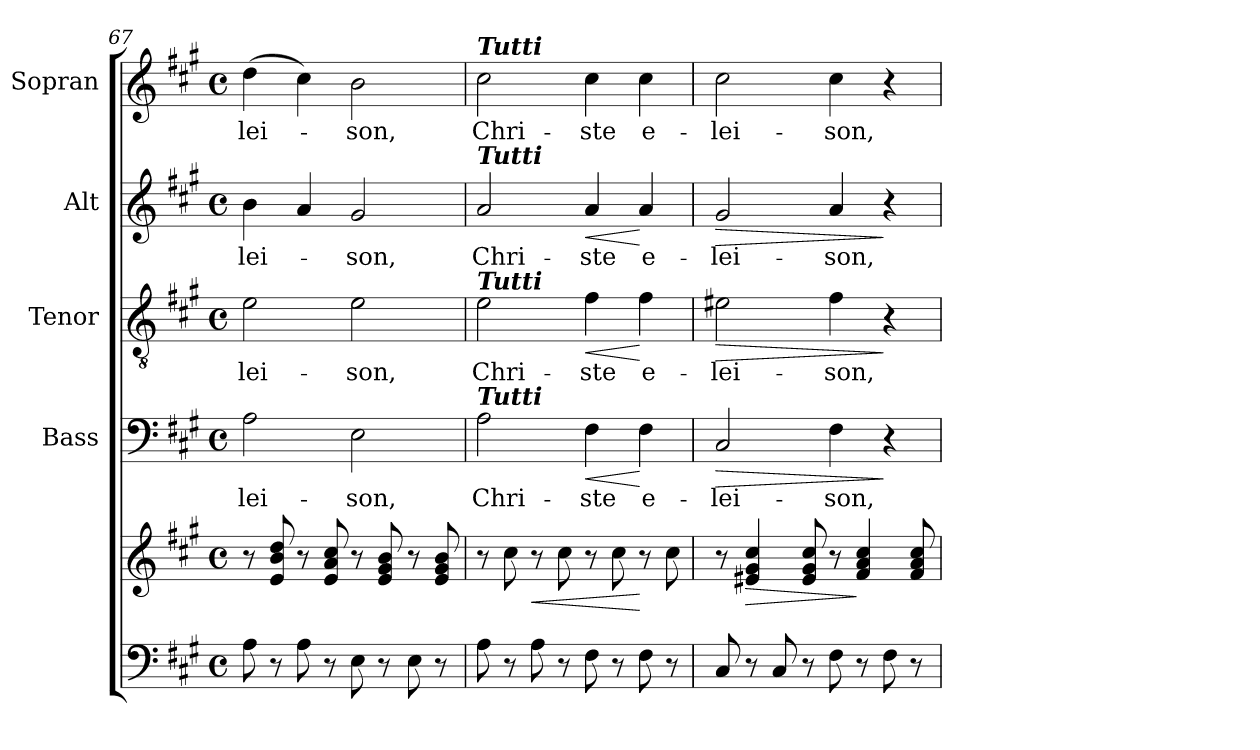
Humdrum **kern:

**kern	**kern	**dynam	**kern	**text	**dynam	**kern	**text	**dynam	**kern	**text	**dynam	**kern	**text
*part5	*part5	*part5	*part4	*part4	*part4	*part3	*part3	*part3	*part2	*part2	*part2	*part1	*part1
*staff6	*staff5	*staff5/6	*staff4	*staff4	*staff4	*staff3	*staff3	*staff3	*staff2	*staff2	*staff2	*staff1	*staff1
*	*	*	*I"Bass	*	*	*I"Tenor	*	*	*I"Alt	*	*	*I"Sopran	*
*	*	*	*I'B.	*	*	*I'T.	*	*	*I'A.	*	*	*I'S.	*
*clefF4	*clefG2	*	*clefF4	*	*	*clefGv2	*	*	*clefG2	*	*	*clefG2	*
*k[f#c#g#]	*k[f#c#g#]	*	*k[f#c#g#]	*	*	*k[f#c#g#]	*	*	*k[f#c#g#]	*	*	*k[f#c#g#]	*
*A:	*A:	*	*A:	*	*	*A:	*	*	*A:	*	*	*A:	*
*M4/4	*M4/4	*	*M4/4	*	*	*M4/4	*	*	*M4/4	*	*	*M4/4	*
*met(c)	*met(c)	*	*met(c)	*	*	*met(c)	*	*	*met(c)	*	*	*met(c)	*
=67	=67	=67	=67	=67	=67	=67	=67	=67	=67	=67	=67	=67	=67
!	!	!	!	!LO:LY:b	!	!	!LO:LY:b	!	!	!LO:LY:b	!	!	!LO:LY:b
8A\	8r	.	2A\	-lei-	.	2e\	-lei-	.	4b\	-lei-	.	(>4dd\	-lei-
8r	8e/ 8b/ 8dd/	.	.	.	.	.	.	.	.	.	.	.	.
8A\	8r	.	.	.	.	.	.	.	4a/	.	.	4cc#\)	.
8r	8e/ 8a/ 8cc#/	.	.	.	.	.	.	.	.	.	.	.	.
!	!	!	!	!LO:LY:b	!	!	!LO:LY:b	!	!	!LO:LY:b	!	!	!LO:LY:b
8E\	8r	.	2E\	-son,	.	2e\	-son,	.	2g#/	-son,	.	2b\	-son,
8r	8e/ 8g#/ 8b/	.	.	.	.	.	.	.	.	.	.	.	.
8E\	8r	.	.	.	.	.	.	.	.	.	.	.	.
8r	8e/ 8g#/ 8b/	.	.	.	.	.	.	.	.	.	.	.	.
!!LO:LB:g=z
=68	=68	=68	=68	=68	=68	=68	=68	=68	=68	=68	=68	=68	=68
!	!	!	!	!	!	!	!	!	!	!	!	!LO:TX:a:Bi:t=Tutti	!
!	!	!	!	!	!	!	!	!	!LO:TX:a:Bi:t=Tutti	!	!	!	!
!	!	!	!	!	!	!LO:TX:a:Bi:t=Tutti	!	!	!	!	!	!	!
!	!	!	!LO:TX:a:Bi:t=Tutti	!	!	!	!	!	!	!	!	!	!
!	!	!	!	!LO:LY:b	!	!	!LO:LY:b	!	!	!LO:LY:b	!	!	!LO:LY:b
8A\	8r	.	2A\	Chri-	.	2e\	Chri-	.	2a/	Chri-	.	2cc#\	Chri-
8r	8cc#\	.	.	.	.	.	.	.	.	.	.	.	.
!	!	!LO:HP:b	!	!	!	!	!	!	!	!	!	!	!
8A\	8r	<	.	.	.	.	.	.	.	.	.	.	.
8r	8cc#\	.	.	.	.	.	.	.	.	.	.	.	.
!	!	!	!	!LO:LY:b	!LO:HP:b	!	!LO:LY:b	!LO:HP:b	!	!LO:LY:b	!LO:HP:b	!	!LO:LY:b
8F#\	8r	.	4F#\	-ste	<	4f#\	-ste	<	4a/	-ste	<	4cc#\	-ste
8r	8cc#\	.	.	.	.	.	.	.	.	.	.	.	.
!	!	!	!	!LO:LY:b	!	!	!LO:LY:b	!	!	!LO:LY:b	!	!	!LO:LY:b
8F#\	8r	[	4F#\	e-	[	4f#\	e-	[	4a/	e-	[	4cc#\	e-
8r	8cc#\	.	.	.	.	.	.	.	.	.	.	.	.
=69	=69	=69	=69	=69	=69	=69	=69	=69	=69	=69	=69	=69	=69
!	!	!	!	!LO:LY:b	!LO:HP:b	!	!LO:LY:b	!LO:HP:b	!	!LO:LY:b	!LO:HP:b	!	!LO:LY:b
8C#/	8r	.	2C#/	-lei-	>	2e#X\	-lei-	>	2g#/	-lei-	>	2cc#\	-lei-
!	!	!LO:HP:b	!	!	!	!	!	!	!	!	!	!	!
8r	4e#X/ 4g#/ 4cc#/	>	.	.	.	.	.	.	.	.	.	.	.
8C#/	.	.	.	.	.	.	.	.	.	.	.	.	.
8r	8e#/ 8g#/ 8cc#/	.	.	.	.	.	.	.	.	.	.	.	.
!	!	!	!	!LO:LY:b	!	!	!LO:LY:b	!	!	!LO:LY:b	!	!	!LO:LY:b
8F#\	8r	.	4F#\	-son,	.	4f#\	-son,	.	4a/	-son,	.	4cc#\	-son,
8r	4f#/ 4a/ 4cc#/	]	.	.	.	.	.	.	.	.	.	.	.
8F#\	.	.	4r	.	]	4r	.	]	4r	.	]	4r	.
8r	8f#/ 8a/ 8cc#/	.	.	.	.	.	.	.	.	.	.	.	.
=	=	=	=	=	=	=	=	=	=	=	=	=	=
*-	*-	*-	*-	*-	*-	*-	*-	*-	*-	*-	*-	*-	*-
